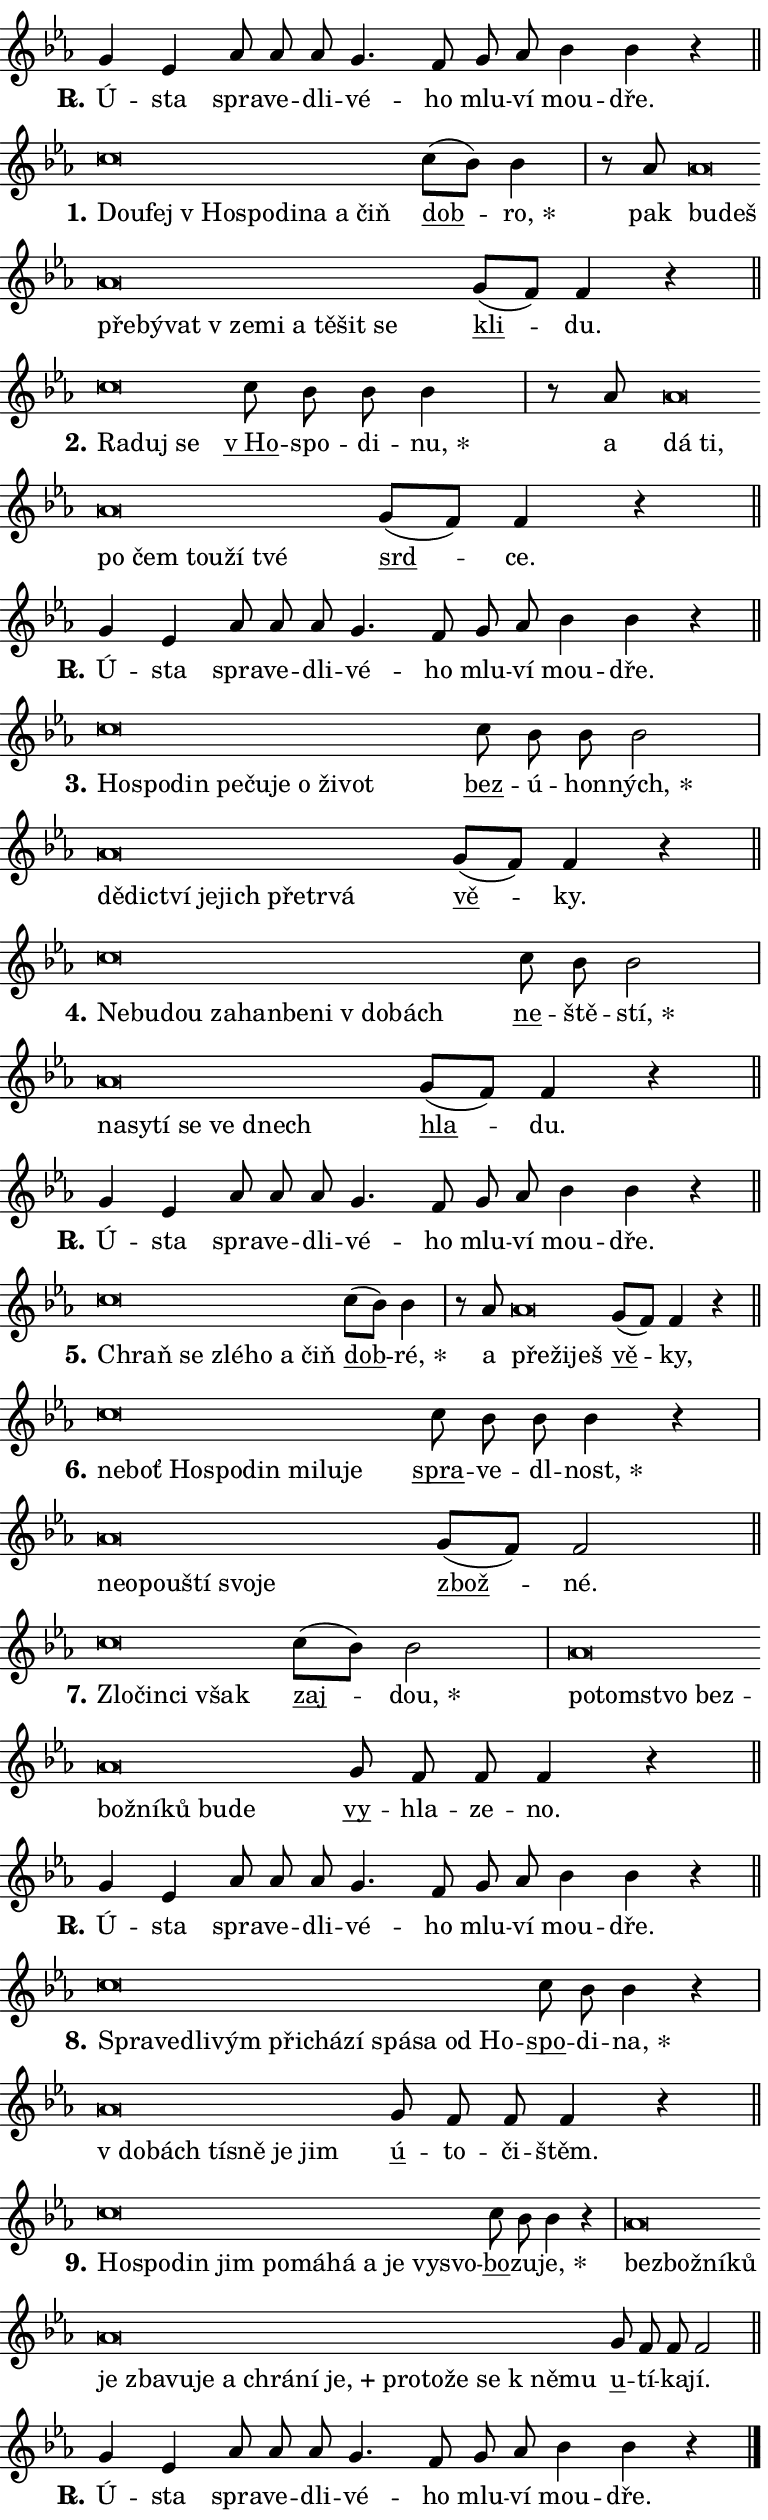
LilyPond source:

\version "2.24.0"
\header { tagline = "" }
\paper {
  indent = 0\cm
  top-margin = 0\cm
  right-margin = 0.13\cm % to fit lyric hyphens
  bottom-margin = 0\cm
  left-margin = 0\cm
  paper-width = 13\cm
  page-breaking = #ly:one-page-breaking
  system-system-spacing.basic-distance = #11
  score-system-spacing.basic-distance = #11
  ragged-last = ##f
}


%% Author: Thomas Morley
%% https://lists.gnu.org/archive/html/lilypond-user/2020-05/msg00002.html
#(define (line-position grob)
"Returns position of @var[grob} in current system:
   @code{'start}, if at first time-step
   @code{'end}, if at last time-step
   @code{'middle} otherwise
"
  (let* ((col (ly:item-get-column grob))
         (ln (ly:grob-object col 'left-neighbor))
         (rn (ly:grob-object col 'right-neighbor))
         (col-to-check-left (if (ly:grob? ln) ln col))
         (col-to-check-right (if (ly:grob? rn) rn col))
         (break-dir-left
           (and
             (ly:grob-property col-to-check-left 'non-musical #f)
             (ly:item-break-dir col-to-check-left)))
         (break-dir-right
           (and
             (ly:grob-property col-to-check-right 'non-musical #f)
             (ly:item-break-dir col-to-check-right))))
        (cond ((eqv? 1 break-dir-left) 'start)
              ((eqv? -1 break-dir-right) 'end)
              (else 'middle))))

#(define (tranparent-at-line-position vctor)
  (lambda (grob)
  "Relying on @code{line-position} select the relevant enry from @var{vctor}.
Used to determine transparency,"
    (case (line-position grob)
      ((end) (not (vector-ref vctor 0)))
      ((middle) (not (vector-ref vctor 1)))
      ((start) (not (vector-ref vctor 2))))))

noteHeadBreakVisibility =
#(define-music-function (break-visibility)(vector?)
"Makes @code{NoteHead}s transparent relying on @var{break-visibility}"
#{
  \override NoteHead.transparent =
    #(tranparent-at-line-position break-visibility)
#})

#(define delete-ledgers-for-transparent-note-heads
  (lambda (grob)
    "Reads whether a @code{NoteHead} is transparent.
If so this @code{NoteHead} is removed from @code{'note-heads} from
@var{grob}, which is supposed to be @code{LedgerLineSpanner}.
As a result ledgers are not printed for this @code{NoteHead}"
    (let* ((nhds-array (ly:grob-object grob 'note-heads))
           (nhds-list
             (if (ly:grob-array? nhds-array)
                 (ly:grob-array->list nhds-array)
                 '()))
           ;; Relies on the transparent-property being done before
           ;; Staff.LedgerLineSpanner.after-line-breaking is executed.
           ;; This is fragile ...
           (to-keep
             (remove
               (lambda (nhd)
                 (ly:grob-property nhd 'transparent #f))
               nhds-list)))
      ;; TODO find a better method to iterate over grob-arrays, similiar
      ;; to filter/remove etc for lists
      ;; For now rebuilt from scratch
      (set! (ly:grob-object grob 'note-heads)  '())
      (for-each
        (lambda (nhd)
          (ly:pointer-group-interface::add-grob grob 'note-heads nhd))
        to-keep))))

squashNotes = {
  \override NoteHead.X-extent = #'(-0.2 . 0.2)
  \override NoteHead.Y-extent = #'(-0.75 . 0)
  \override NoteHead.stencil =
    #(lambda (grob)
       (let ((pos (ly:grob-property grob 'staff-position)))
         (begin
           (if (< pos -7) (display "ERROR: Lower brevis then expected\n") (display ""))
           (if (<= pos -6) ly:text-interface::print ly:note-head::print))))
}
unSquashNotes = {
  \revert NoteHead.X-extent
  \revert NoteHead.Y-extent
  \revert NoteHead.stencil
}

hideNotes = \noteHeadBreakVisibility #begin-of-line-visible
unHideNotes = \noteHeadBreakVisibility #all-visible

% work-around for resetting accidentals
% https://lilypond.org/doc/v2.23/Documentation/notation/displaying-rhythms#unmetered-music
cadenzaMeasure = {
  \cadenzaOff
  \partial 1024 s1024
  \cadenzaOn
}

#(define-markup-command (accent layout props text) (markup?)
  "Underline accented syllable"
  (interpret-markup layout props
    #{\markup \override #'(offset . 4.3) \underline { #text }#}))

responsum = \markup \concat {
  "R" \hspace #-1.05 \path #0.1 #'((moveto 0 0.07) (lineto 0.9 0.8)) \hspace #0.05 "."
}

spaceSize = #0.6828661417322834 % exact space size for TeX Gyre Schola

\layout {
  \context {
    \Staff
    \remove "Time_signature_engraver"
    \override LedgerLineSpanner.after-line-breaking = #delete-ledgers-for-transparent-note-heads
  }
  \context {
    \Lyrics {
      \override LyricSpace.minimum-distance = \spaceSize
      \override LyricText.font-name = #"TeX Gyre Schola"
      \override LyricText.font-size = 1
      \override StanzaNumber.font-name = #"TeX Gyre Schola Bold"
      \override StanzaNumber.font-size = 1
    }
  }
  \context {
    \Score 
    \override NoteHead.text =
      #(lambda (grob) 
        (let ((pos (ly:grob-property grob 'staff-position)))
          #{\markup {
            \combine
              \halign #-0.55 \raise #(if (= pos -6) 0 0.5) \override #'(thickness . 2) \draw-line #'(3.2 . 0)
              \musicglyph "noteheads.sM1"
          }#}))
  }
}

% magnetic-lyrics.ily
%
%   written by
%     Jean Abou Samra <jean@abou-samra.fr>
%     Werner Lemberg <wl@gnu.org>
%
%   adapted by
%     Jiri Hon <jiri.hon@gmail.com>
%
% Version 2022-Apr-15

% https://www.mail-archive.com/lilypond-user@gnu.org/msg149350.html

#(define (Left_hyphen_pointer_engraver context)
   "Collect syllable-hyphen-syllable occurrences in lyrics and store
them in properties.  This engraver only looks to the left.  For
example, if the lyrics input is @code{foo -- bar}, it does the
following.

@itemize @bullet
@item
Set the @code{text} property of the @code{LyricHyphen} grob between
@q{foo} and @q{bar} to @code{foo}.

@item
Set the @code{left-hyphen} property of the @code{LyricText} grob with
text @q{foo} to the @code{LyricHyphen} grob between @q{foo} and
@q{bar}.
@end itemize

Use this auxiliary engraver in combination with the
@code{lyric-@/text::@/apply-@/magnetic-@/offset!} hook."
   (let ((hyphen #f)
         (text #f))
     (make-engraver
      (acknowledgers
       ((lyric-syllable-interface engraver grob source-engraver)
        (set! text grob)))
      (end-acknowledgers
       ((lyric-hyphen-interface engraver grob source-engraver)
        ;(when (not (grob::has-interface grob 'lyric-space-interface))
          (set! hyphen grob)));)
      ((stop-translation-timestep engraver)
       (when (and text hyphen)
         (ly:grob-set-object! text 'left-hyphen hyphen))
       (set! text #f)
       (set! hyphen #f)))))

#(define (lyric-text::apply-magnetic-offset! grob)
   "If the space between two syllables is less than the value in
property @code{LyricText@/.details@/.squash-threshold}, move the right
syllable to the left so that it gets concatenated with the left
syllable.

Use this function as a hook for
@code{LyricText@/.after-@/line-@/breaking} if the
@code{Left_@/hyphen_@/pointer_@/engraver} is active."
   (let ((hyphen (ly:grob-object grob 'left-hyphen #f)))
     (when hyphen
       (let ((left-text (ly:spanner-bound hyphen LEFT)))
         (when (grob::has-interface left-text 'lyric-syllable-interface)
           (let* ((common (ly:grob-common-refpoint grob left-text X))
                  (this-x-ext (ly:grob-extent grob common X))
                  (left-x-ext
                   (begin
                     ;; Trigger magnetism for left-text.
                     (ly:grob-property left-text 'after-line-breaking)
                     (ly:grob-extent left-text common X)))
                  ;; `delta` is the gap width between two syllables.
                  (delta (- (interval-start this-x-ext)
                            (interval-end left-x-ext)))
                  (details (ly:grob-property grob 'details))
                  (threshold (assoc-get 'squash-threshold details 0.2)))
             (when (< delta threshold)
               (let* (;; We have to manipulate the input text so that
                      ;; ligatures crossing syllable boundaries are not
                      ;; disabled.  For languages based on the Latin
                      ;; script this is essentially a beautification.
                      ;; However, for non-Western scripts it can be a
                      ;; necessity.
                      (lt (ly:grob-property left-text 'text))
                      (rt (ly:grob-property grob 'text))
                      (is-space (grob::has-interface hyphen 'lyric-space-interface))
                      (space (if is-space " " ""))
                      (extra-delta (if is-space spaceSize 0))
                      ;; Append new syllable.
                      (ltrt-space (if (and (string? lt) (string? rt))
                                (string-append lt space rt)
                                (make-concat-markup (list lt space rt))))
                      ;; Right-align `ltrt` to the right side.
                      (ltrt-space-markup (grob-interpret-markup
                               grob
                               (make-translate-markup
                                (cons (interval-length this-x-ext) 0)
                                (make-right-align-markup ltrt-space)))))
                 (begin
                   ;; Don't print `left-text`.
                   (ly:grob-set-property! left-text 'stencil #f)
                   ;; Set text and stencil (which holds all collected
                   ;; syllables so far) and shift it to the left.
                   (ly:grob-set-property! grob 'text ltrt-space)
                   (ly:grob-set-property! grob 'stencil ltrt-space-markup)
                   (ly:grob-translate-axis! grob (- (- delta extra-delta)) X))))))))))


#(define (lyric-hyphen::displace-bounds-first grob)
   ;; Make very sure this callback isn't triggered too early.
   (let ((left (ly:spanner-bound grob LEFT))
         (right (ly:spanner-bound grob RIGHT)))
     (ly:grob-property left 'after-line-breaking)
     (ly:grob-property right 'after-line-breaking)
     (ly:lyric-hyphen::print grob)))

squashThreshold = #0.4

\layout {
  \context {
    \Lyrics
    \consists #Left_hyphen_pointer_engraver
    \override LyricText.after-line-breaking =
      #lyric-text::apply-magnetic-offset!
    \override LyricHyphen.stencil = #lyric-hyphen::displace-bounds-first
    \override LyricText.details.squash-threshold = \squashThreshold
    \override LyricHyphen.minimum-distance = 0
    \override LyricHyphen.minimum-length = \squashThreshold
  }
}

squashText = \override LyricText.details.squash-threshold = 9999
unSquashText = \override LyricText.details.squash-threshold = \squashThreshold

leftText = \override LyricText.self-alignment-X = #LEFT
unLeftText = \revert LyricText.self-alignment-X

starOffset = #(lambda (grob) 
                (let ((x_offset (ly:self-alignment-interface::aligned-on-x-parent grob)))
                  (if (= x_offset 0) 0 (+ x_offset 1.2))))

star = #(define-music-function (syllable)(string?)
"Append star separator at the end of a syllable"
#{
  \once \override LyricText.X-offset = #starOffset
  \lyricmode { \markup {
    #syllable
    \override #'((font-name . "TeX Gyre Schola Bold")) \hspace #0.2 \lower #0.65 \larger "*"
  } }
#})

starAccent = #(define-music-function (syllable)(string?)
"Append star separator at the end of a syllable and make accent"
#{
  \once \override LyricText.X-offset = #starOffset
  \lyricmode { \markup {
    \accent #syllable
    \override #'((font-name . "TeX Gyre Schola Bold")) \hspace #0.2 \lower #0.65 \larger "*"
  } }
#})

breath = #(define-music-function (syllable)(string?)
"Append breathing indicator at the end of a syllable"
#{
  \lyricmode { \markup { #syllable "+" } }
#})

optionalBreath = #(define-music-function (syllable)(string?)
"Append optional breathing indicator at the end of a syllable"
#{
  \lyricmode { \markup { #syllable "(+)" } }
#})


\score {
    <<
        \new Voice = "melody" { \cadenzaOn \key es \major \relative { g'4 es as8 as as \bar "" g4. f8 \bar "" g as bes4 bes r \cadenzaMeasure \bar "||" \break } }
        \new Lyrics \lyricsto "melody" { \lyricmode { \set stanza = \responsum
Ú -- sta spra -- ve -- dli -- vé -- ho mlu -- ví mou -- dře. } }
    >>
    \layout {}
}

\score {
    <<
        \new Voice = "melody" { \cadenzaOn \key es \major \relative { \squashNotes c''\breve*1/16 \hideNotes \breve*1/16 \bar "" \breve*1/16 \bar "" \breve*1/16 \bar "" \breve*1/16 \bar "" \breve*1/16 \bar "" \breve*1/16 \breve*1/16 \bar "" \unHideNotes \unSquashNotes \bar "" c8[( bes)] bes4 \cadenzaMeasure \bar "|" r8 as8 \squashNotes as\breve*1/16 \hideNotes \breve*1/16 \bar "" \breve*1/16 \bar "" \breve*1/16 \bar "" \breve*1/16 \bar "" \breve*1/16 \bar "" \breve*1/16 \bar "" \breve*1/16 \bar "" \breve*1/16 \bar "" \breve*1/16 \breve*1/16 \bar "" \unHideNotes \unSquashNotes \bar "" g8[( f)] f4 r \cadenzaMeasure \bar "||" \break } }
        \new Lyrics \lyricsto "melody" { \lyricmode { \set stanza = "1."
\leftText Dou -- \squashText fej "v Ho" -- spo -- di -- na a čiň \unLeftText \unSquashText \markup \accent dob -- \star ro, pak \leftText bu -- \squashText deš pře -- bý -- vat "v ze" -- mi a tě -- šit se \unLeftText \unSquashText \markup \accent kli -- du. } }
    >>
    \layout {}
}

\score {
    <<
        \new Voice = "melody" { \cadenzaOn \key es \major \relative { \squashNotes c''\breve*1/16 \hideNotes \breve*1/16 \breve*1/16 \bar "" \unHideNotes \unSquashNotes \bar "" c8 bes bes bes4 \cadenzaMeasure \bar "|" r8 as8 \squashNotes as\breve*1/16 \hideNotes \breve*1/16 \bar "" \breve*1/16 \bar "" \breve*1/16 \bar "" \breve*1/16 \bar "" \breve*1/16 \breve*1/16 \bar "" \unHideNotes \unSquashNotes \bar "" g8[( f)] f4 r \cadenzaMeasure \bar "||" \break } }
        \new Lyrics \lyricsto "melody" { \lyricmode { \set stanza = "2."
\leftText Ra -- \squashText duj se \unLeftText \unSquashText \markup \accent "v Ho" -- spo -- di -- \star nu, a \leftText dá \squashText ti, po čem tou -- ží tvé \unLeftText \unSquashText \markup \accent srd -- ce. } }
    >>
    \layout {}
}

\score {
    <<
        \new Voice = "melody" { \cadenzaOn \key es \major \relative { g'4 es as8 as as \bar "" g4. f8 \bar "" g as bes4 bes r \cadenzaMeasure \bar "||" \break } }
        \new Lyrics \lyricsto "melody" { \lyricmode { \set stanza = \responsum
Ú -- sta spra -- ve -- dli -- vé -- ho mlu -- ví mou -- dře. } }
    >>
    \layout {}
}

\score {
    <<
        \new Voice = "melody" { \cadenzaOn \key es \major \relative { \squashNotes c''\breve*1/16 \hideNotes \breve*1/16 \bar "" \breve*1/16 \bar "" \breve*1/16 \bar "" \breve*1/16 \bar "" \breve*1/16 \bar "" \breve*1/16 \bar "" \breve*1/16 \breve*1/16 \bar "" \unHideNotes \unSquashNotes \bar "" c8 bes bes bes2 \cadenzaMeasure \bar "|" \squashNotes as\breve*1/16 \hideNotes \breve*1/16 \bar "" \breve*1/16 \bar "" \breve*1/16 \bar "" \breve*1/16 \bar "" \breve*1/16 \bar "" \breve*1/16 \breve*1/16 \bar "" \unHideNotes \unSquashNotes \bar "" g8[( f)] f4 r \cadenzaMeasure \bar "||" \break } }
        \new Lyrics \lyricsto "melody" { \lyricmode { \set stanza = "3."
\leftText Ho -- \squashText spo -- din pe -- ču -- je o ži -- vot \unLeftText \unSquashText \markup \accent bez -- ú -- hon -- \star ných, \leftText dě -- \squashText dic -- tví je -- jich pře -- tr -- vá \unLeftText \unSquashText \markup \accent vě -- ky. } }
    >>
    \layout {}
}

\score {
    <<
        \new Voice = "melody" { \cadenzaOn \key es \major \relative { \squashNotes c''\breve*1/16 \hideNotes \breve*1/16 \bar "" \breve*1/16 \bar "" \breve*1/16 \bar "" \breve*1/16 \bar "" \breve*1/16 \bar "" \breve*1/16 \bar "" \breve*1/16 \breve*1/16 \bar "" \unHideNotes \unSquashNotes \bar "" c8 bes bes2 \cadenzaMeasure \bar "|" \squashNotes as\breve*1/16 \hideNotes \breve*1/16 \bar "" \breve*1/16 \bar "" \breve*1/16 \bar "" \breve*1/16 \breve*1/16 \bar "" \unHideNotes \unSquashNotes \bar "" g8[( f)] f4 r \cadenzaMeasure \bar "||" \break } }
        \new Lyrics \lyricsto "melody" { \lyricmode { \set stanza = "4."
\leftText Ne -- \squashText bu -- dou za -- han -- be -- ni "v do" -- bách \unLeftText \unSquashText \markup \accent ne -- ště -- \star stí, \leftText na -- \squashText sy -- tí se ve dnech \unLeftText \unSquashText \markup \accent hla -- du. } }
    >>
    \layout {}
}

\score {
    <<
        \new Voice = "melody" { \cadenzaOn \key es \major \relative { g'4 es as8 as as \bar "" g4. f8 \bar "" g as bes4 bes r \cadenzaMeasure \bar "||" \break } }
        \new Lyrics \lyricsto "melody" { \lyricmode { \set stanza = \responsum
Ú -- sta spra -- ve -- dli -- vé -- ho mlu -- ví mou -- dře. } }
    >>
    \layout {}
}

\score {
    <<
        \new Voice = "melody" { \cadenzaOn \key es \major \relative { \squashNotes c''\breve*1/16 \hideNotes \breve*1/16 \bar "" \breve*1/16 \bar "" \breve*1/16 \bar "" \breve*1/16 \breve*1/16 \bar "" \unHideNotes \unSquashNotes \bar "" c8[( bes)] bes4 \cadenzaMeasure \bar "|" r8 as8 \squashNotes as\breve*1/16 \hideNotes \breve*1/16 \breve*1/16 \bar "" \unHideNotes \unSquashNotes \bar "" g8[( f)] f4 r \cadenzaMeasure \bar "||" \break } }
        \new Lyrics \lyricsto "melody" { \lyricmode { \set stanza = "5."
\leftText Chraň \squashText se zlé -- ho a čiň \unLeftText \unSquashText \markup \accent dob -- \star ré, a \leftText pře -- \squashText ži -- ješ \unLeftText \unSquashText \markup \accent vě -- ky, } }
    >>
    \layout {}
}

\score {
    <<
        \new Voice = "melody" { \cadenzaOn \key es \major \relative { \squashNotes c''\breve*1/16 \hideNotes \breve*1/16 \bar "" \breve*1/16 \bar "" \breve*1/16 \bar "" \breve*1/16 \bar "" \breve*1/16 \bar "" \breve*1/16 \breve*1/16 \bar "" \unHideNotes \unSquashNotes \bar "" c8 bes bes bes4 r \cadenzaMeasure \bar "|" \squashNotes as\breve*1/16 \hideNotes \breve*1/16 \bar "" \breve*1/16 \bar "" \breve*1/16 \bar "" \breve*1/16 \breve*1/16 \bar "" \unHideNotes \unSquashNotes \bar "" g8[( f)] f2 \cadenzaMeasure \bar "||" \break } }
        \new Lyrics \lyricsto "melody" { \lyricmode { \set stanza = "6."
\leftText ne -- \squashText boť Ho -- spo -- din mi -- lu -- je \unLeftText \unSquashText \markup \accent spra -- ve -- dl -- \star nost, \leftText ne -- \squashText o -- pou -- ští svo -- je \unLeftText \unSquashText \markup \accent zbož -- né. } }
    >>
    \layout {}
}

\score {
    <<
        \new Voice = "melody" { \cadenzaOn \key es \major \relative { \squashNotes c''\breve*1/16 \hideNotes \breve*1/16 \bar "" \breve*1/16 \breve*1/16 \bar "" \unHideNotes \unSquashNotes \bar "" c8[( bes)] bes2 \cadenzaMeasure \bar "|" \squashNotes as\breve*1/16 \hideNotes \breve*1/16 \bar "" \breve*1/16 \bar "" \breve*1/16 \bar "" \breve*1/16 \bar "" \breve*1/16 \bar "" \breve*1/16 \bar "" \breve*1/16 \breve*1/16 \bar "" \unHideNotes \unSquashNotes \bar "" g8 f f f4 r \cadenzaMeasure \bar "||" \break } }
        \new Lyrics \lyricsto "melody" { \lyricmode { \set stanza = "7."
\leftText Zlo -- \squashText čin -- ci však \unLeftText \unSquashText \markup \accent zaj -- \star dou, \leftText po -- \squashText tom -- stvo bez -- bož -- ní -- ků bu -- de \unLeftText \unSquashText \markup \accent vy -- hla -- ze -- no. } }
    >>
    \layout {}
}

\score {
    <<
        \new Voice = "melody" { \cadenzaOn \key es \major \relative { g'4 es as8 as as \bar "" g4. f8 \bar "" g as bes4 bes r \cadenzaMeasure \bar "||" \break } }
        \new Lyrics \lyricsto "melody" { \lyricmode { \set stanza = \responsum
Ú -- sta spra -- ve -- dli -- vé -- ho mlu -- ví mou -- dře. } }
    >>
    \layout {}
}

\score {
    <<
        \new Voice = "melody" { \cadenzaOn \key es \major \relative { \squashNotes c''\breve*1/16 \hideNotes \breve*1/16 \bar "" \breve*1/16 \bar "" \breve*1/16 \bar "" \breve*1/16 \bar "" \breve*1/16 \bar "" \breve*1/16 \bar "" \breve*1/16 \bar "" \breve*1/16 \bar "" \breve*1/16 \breve*1/16 \bar "" \unHideNotes \unSquashNotes \bar "" c8 bes bes4 r \cadenzaMeasure \bar "|" \squashNotes as\breve*1/16 \hideNotes \breve*1/16 \bar "" \breve*1/16 \bar "" \breve*1/16 \bar "" \breve*1/16 \breve*1/16 \bar "" \unHideNotes \unSquashNotes \bar "" g8 f f f4 r \cadenzaMeasure \bar "||" \break } }
        \new Lyrics \lyricsto "melody" { \lyricmode { \set stanza = "8."
\leftText Spra -- \squashText ve -- dli -- vým při -- chá -- zí spá -- sa od Ho -- \unLeftText \unSquashText \markup \accent spo -- di -- \star na, \leftText "v do" -- \squashText bách tí -- sně je jim \unLeftText \unSquashText \markup \accent ú -- to -- či -- štěm. } }
    >>
    \layout {}
}

\score {
    <<
        \new Voice = "melody" { \cadenzaOn \key es \major \relative { \squashNotes c''\breve*1/16 \hideNotes \breve*1/16 \bar "" \breve*1/16 \bar "" \breve*1/16 \bar "" \breve*1/16 \bar "" \breve*1/16 \bar "" \breve*1/16 \bar "" \breve*1/16 \bar "" \breve*1/16 \bar "" \breve*1/16 \breve*1/16 \bar "" \unHideNotes \unSquashNotes \bar "" c8 bes bes4 r \cadenzaMeasure \bar "|" \squashNotes as\breve*1/16 \hideNotes \breve*1/16 \bar "" \breve*1/16 \bar "" \breve*1/16 \bar "" \breve*1/16 \bar "" \breve*1/16 \bar "" \breve*1/16 \bar "" \breve*1/16 \bar "" \breve*1/16 \bar "" \breve*1/16 \bar "" \breve*1/16 \bar "" \breve*1/16 \bar "" \breve*1/16 \bar "" \breve*1/16 \bar "" \breve*1/16 \bar "" \breve*1/16 \bar "" \breve*1/16 \breve*1/16 \bar "" \unHideNotes \unSquashNotes \bar "" g8 f f f2 \cadenzaMeasure \bar "||" \break } }
        \new Lyrics \lyricsto "melody" { \lyricmode { \set stanza = "9."
\leftText Ho -- \squashText spo -- din jim po -- má -- há a je vy -- svo -- \unLeftText \unSquashText \markup \accent bo -- zu -- \star je, \leftText bez -- \squashText bož -- ní -- ků je zba -- vu -- je a chrá -- ní \breath "je," pro -- to -- že se "k ně" -- mu \unLeftText \unSquashText \markup \accent u -- tí -- ka -- jí. } }
    >>
    \layout {}
}

\score {
    <<
        \new Voice = "melody" { \cadenzaOn \key es \major \relative { g'4 es as8 as as \bar "" g4. f8 \bar "" g as bes4 bes r \cadenzaMeasure \bar "||" \break } \bar "|." }
        \new Lyrics \lyricsto "melody" { \lyricmode { \set stanza = \responsum
Ú -- sta spra -- ve -- dli -- vé -- ho mlu -- ví mou -- dře. } }
    >>
    \layout {}
}
